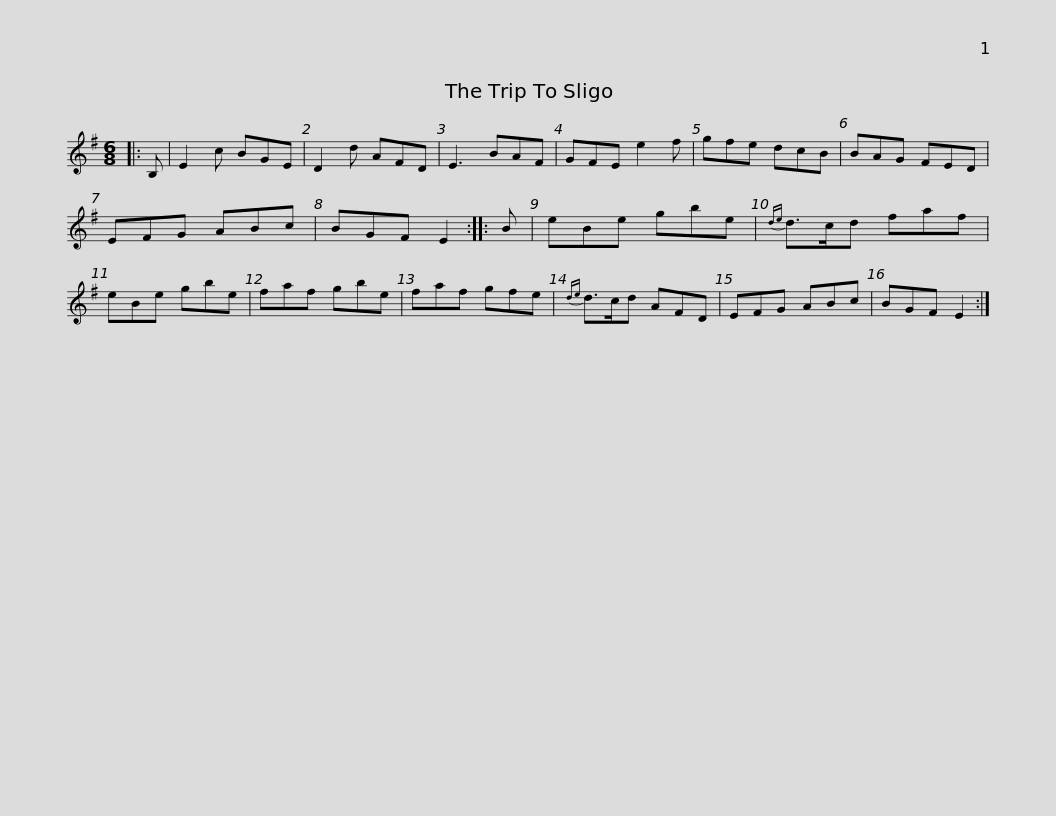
X:1
L:1/8
M:6/8
I:linebreak $
K:Emin
V:1 treble
V:1
|: B, | E2 c BGE | D2 d AFD | E3 BAF | GFE e2 f | %5
 gfe dcB | BAG FED | EFG ABc |$ BGF E2 :: B | %10
 eBe gbe |{de} d>cd faf | eBe gbe | faf gbe | faf gfe | %15
{de} d>cd AFD |$ EFG ABc | BGF E2 :| %18
